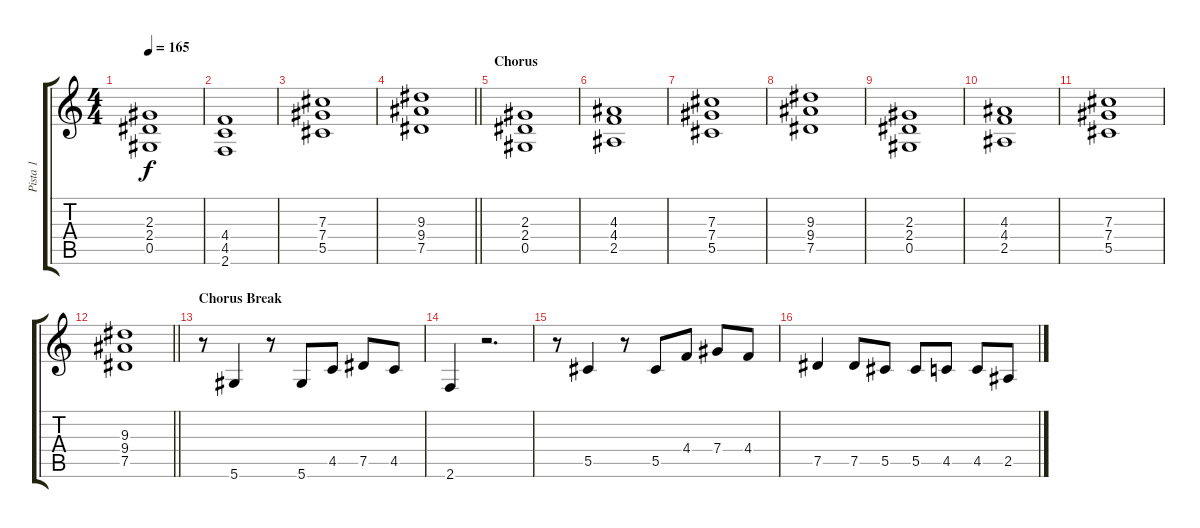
\track ("Pista 1" "Pista 1") {instrument distortionguitar}
\staff {score tabs}
\tuning (Eb4 Bb3 Gb3 Db3 Ab2 Eb2) {hide}
\ts (4 4)
\tempo 165
\clef g2
\ks c
(2.3 2.4 0.5).1{dy f} |
(4.4 4.5 2.6).1 |
(7.3 7.4 5.5).1 |
\barLineRight lightlight
(9.3 9.4 7.5).1 |
\section ("" "Chorus")
(2.3 2.4 0.5).1 |
(4.3 4.4 2.5).1 |
(7.3 7.4 5.5).1 |
(9.3 9.4 7.5).1 |
(2.3 2.4 0.5).1 |
(4.3 4.4 2.5).1 |
(7.3 7.4 5.5).1 |
\barLineRight lightlight
(9.3 9.4 7.5).1 |
\section ("" "Chorus Break")
r.8 5.6.4 r.8 5.6.8 4.5.8 7.5.8 4.5.8 |
2.6.4 r.2{d} |
r.8 5.5.4 r.8 5.5.8 4.4.8 7.4.8 4.4.8 |
7.5.4 7.5.8 5.5.8 5.5.8 4.5.8 4.5.8 2.5.8
